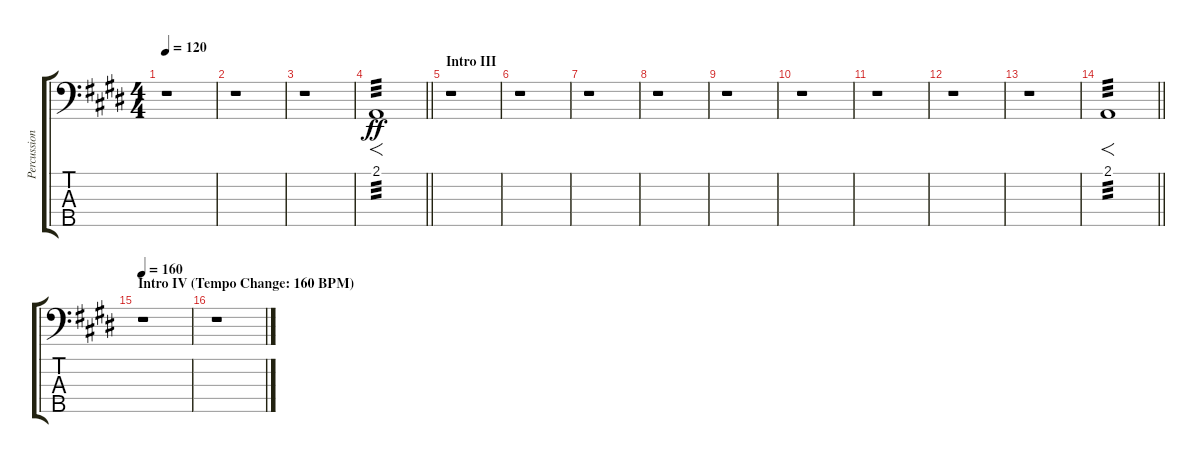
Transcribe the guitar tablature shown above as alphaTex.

\track ("Percussion III" "Percussion") {instrument timpani}
\staff {score tabs}
\tuning (G2 D2 A1 E1 B0) {hide}
\ts (4 4)
\tempo 120
\clef f4
\ks e
r.1{dy ff} |
r.1 |
r.1 |
\barLineRight lightlight
2.1.1{f tp 3} |
\section ("" "Intro III")
r.1 |
r.1 |
r.1 |
r.1 |
r.1 |
r.1 |
r.1 |
r.1 |
r.1 |
\barLineRight lightlight
2.1.1{f tp 3} |
\section ("" "Intro IV (Tempo Change: 160 BPM)")
\tempo 160
r.1 |
r.1
